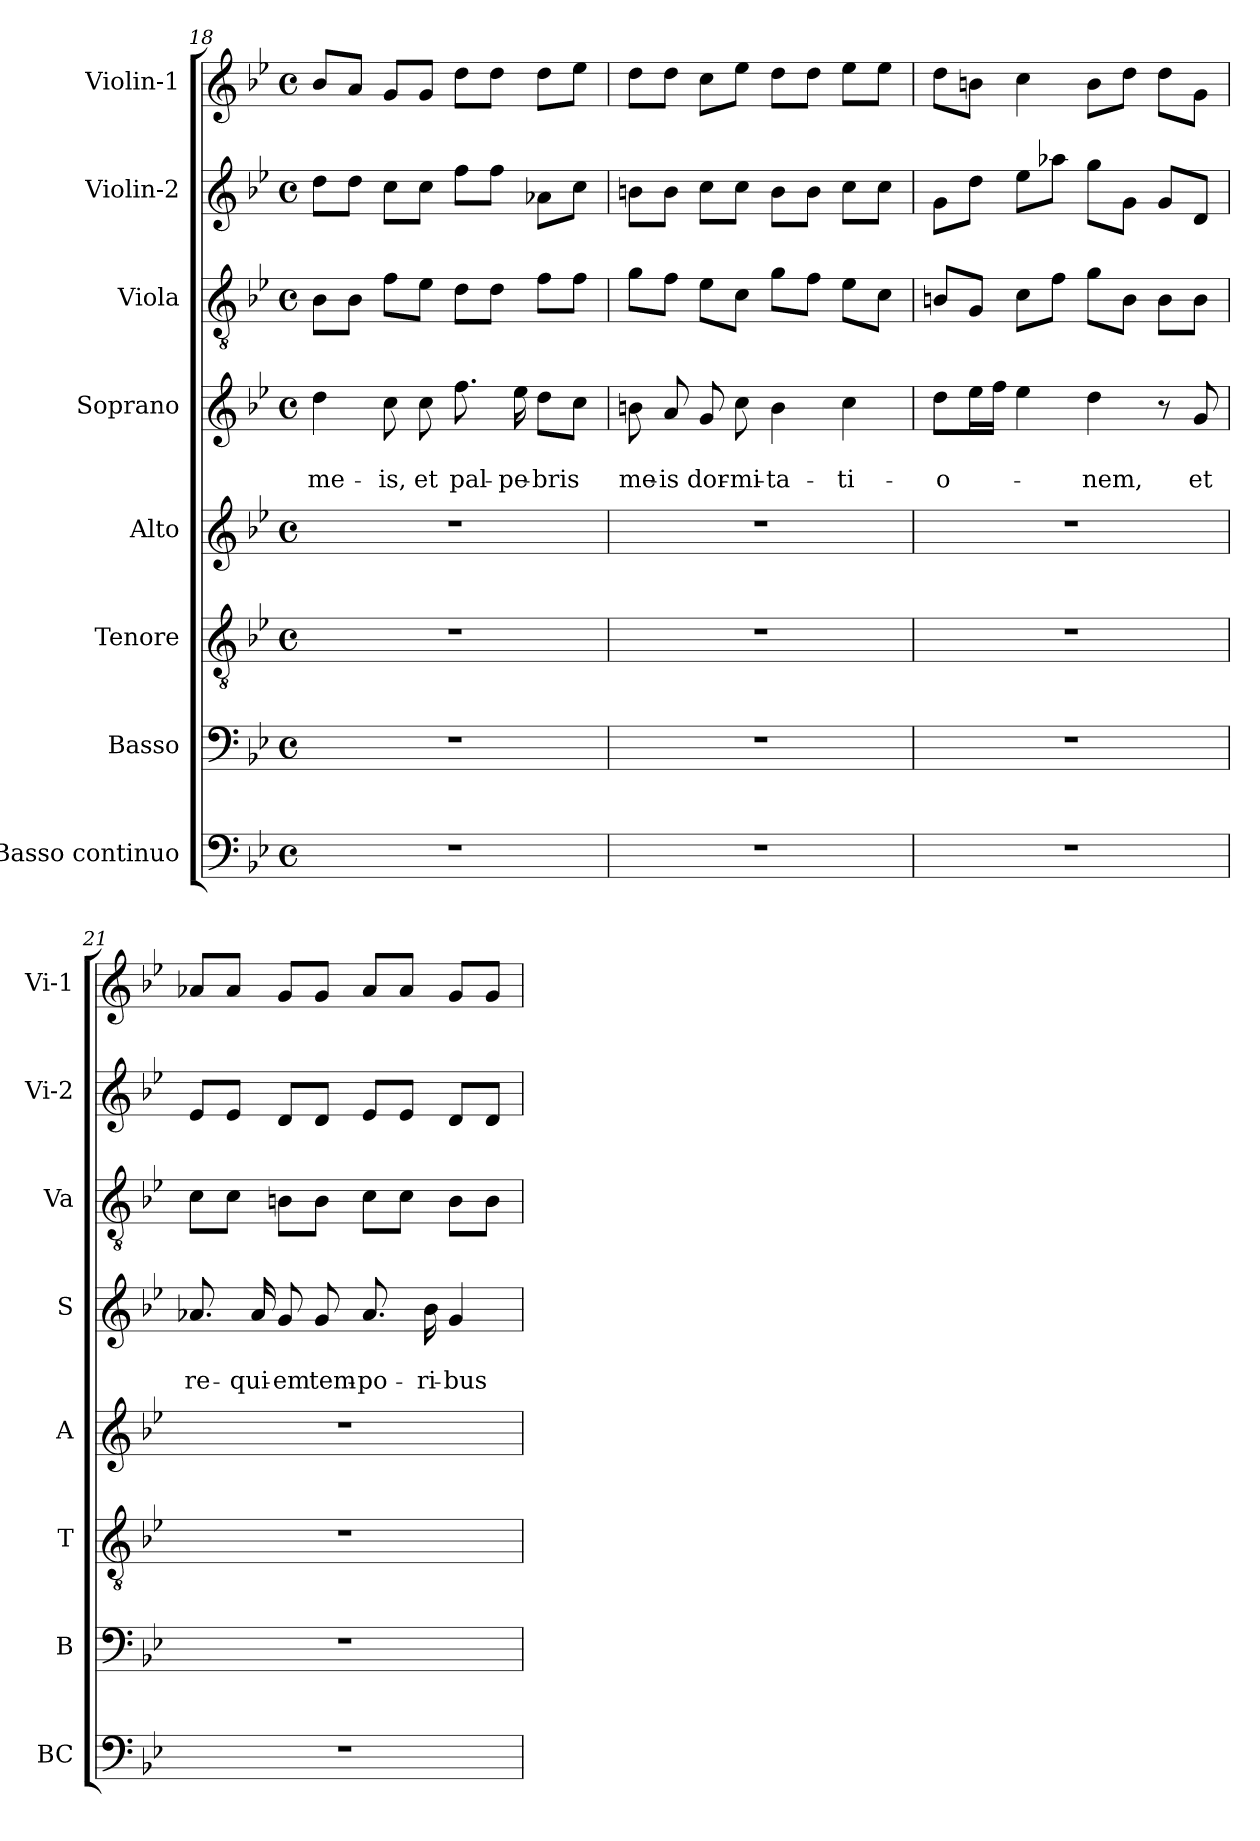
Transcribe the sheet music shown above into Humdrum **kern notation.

**kern	**kern	**kern	**kern	**kern	**text	**text	**kern	**kern	**kern
*part8	*part7	*part6	*part5	*part4	*part4	*part4	*part3	*part2	*part1
*staff8	*staff7	*staff6	*staff5	*staff4	*staff4	*staff4	*staff3	*staff2	*staff1
*I"Basso continuo	*I"Basso	*I"Tenore	*I"Alto	*I"Soprano	*	*	*I"Viola	*I"Violin-2	*I"Violin-1
*I'BC	*I'B	*I'T	*I'A	*I'S	*	*	*I'Va	*I'Vi-2	*I'Vi-1
*clefF4	*clefF4	*clefGv2	*clefG2	*clefG2	*	*	*clefGv2	*clefG2	*clefG2
*k[b-e-]	*k[b-e-]	*k[b-e-]	*k[b-e-]	*k[b-e-]	*	*	*k[b-e-]	*k[b-e-]	*k[b-e-]
*B-:	*B-:	*B-:	*B-:	*B-:	*	*	*B-:	*B-:	*B-:
*M4/4	*M4/4	*M4/4	*M4/4	*M4/4	*	*	*M4/4	*M4/4	*M4/4
*met(c)	*met(c)	*met(c)	*met(c)	*met(c)	*	*	*met(c)	*met(c)	*met(c)
=18	=18	=18	=18	=18	=18	=18	=18	=18	=18
!	!	!	!	!	!	!LO:LY:b	!	!	!
1r	1r	1r	1r	4dd\	.	me-	8B-\L	8dd\L	8b-/L
.	.	.	.	.	.	.	8B-\J	8dd\J	8a/J
!	!	!	!	!	!	!LO:LY:b	!	!	!
.	.	.	.	8cc\	.	-is,	8f\L	8cc\L	8g/L
!	!	!	!	!	!	!LO:LY:b	!	!	!
.	.	.	.	8cc\	.	et	8e-\J	8cc\J	8g/J
!	!	!	!	!	!	!LO:LY:b	!	!	!
.	.	.	.	8.ff\	.	pal-	8d\L	8ff\L	8dd\L
.	.	.	.	.	.	.	8d\J	8ff\J	8dd\J
!	!	!	!	!	!	!LO:LY:b	!	!	!
.	.	.	.	16ee-\	.	-pe-	.	.	.
!	!	!	!	!	!	!LO:LY:b	!	!	!
.	.	.	.	8dd\L	.	-bris	8f\L	8a-X\L	8dd\L
.	.	.	.	8cc\J	.	.	8f\J	8cc\J	8ee-\J
=19	=19	=19	=19	=19	=19	=19	=19	=19	=19
!	!	!	!	!	!	!LO:LY:b	!	!	!
1r	1r	1r	1r	8bn\	.	me-	8g\L	8bn\L	8dd\L
!	!	!	!	!	!	!LO:LY:b	!	!	!
.	.	.	.	8a/	.	-is	8f\J	8b\J	8dd\J
!	!	!	!	!	!	!LO:LY:b	!	!	!
.	.	.	.	8g/	.	dor-	8e-\L	8cc\L	8cc\L
!	!	!	!	!	!	!LO:LY:b	!	!	!
.	.	.	.	8cc\	.	-mi-	8c\J	8cc\J	8ee-\J
!	!	!	!	!	!	!LO:LY:b	!	!	!
.	.	.	.	4b\	.	-ta-	8g\L	8b\L	8dd\L
.	.	.	.	.	.	.	8f\J	8b\J	8dd\J
!	!	!	!	!	!	!LO:LY:b	!	!	!
.	.	.	.	4cc\	.	-ti-	8e-\L	8cc\L	8ee-\L
.	.	.	.	.	.	.	8c\J	8cc\J	8ee-\J
!!LO:PB:g=z
=20	=20	=20	=20	=20	=20	=20	=20	=20	=20
!	!	!	!	!	!	!LO:LY:b	!	!	!
1r	1r	1r	1r	8dd\L	.	-o-	8Bn/L	8g\L	8dd\L
.	.	.	.	16ee-\L	.	.	8G/J	8dd\J	8bn\J
.	.	.	.	16ff\JJ	.	.	.	.	.
.	.	.	.	4ee-\	.	.	8c\L	8ee-\L	4cc\
.	.	.	.	.	.	.	8f\J	8aa-X\J	.
!	!	!	!	!	!	!LO:LY:b	!	!	!
.	.	.	.	4dd\	.	-nem,	8g\L	8gg\L	8b\L
.	.	.	.	.	.	.	8B\J	8g\J	8dd\J
.	.	.	.	8r	.	.	8B\L	8g/L	8dd\L
!	!	!	!	!	!	!LO:LY:b	!	!	!
.	.	.	.	8g/	.	et	8B\J	8d/J	8g\J
=21	=21	=21	=21	=21	=21	=21	=21	=21	=21
!	!	!	!	!	!	!LO:LY:b	!	!	!
1r	1r	1r	1r	8.a-X/	.	re-	8c\L	8e-/L	8a-X/L
.	.	.	.	.	.	.	8c\J	8e-/J	8a-/J
!	!	!	!	!	!	!LO:LY:b	!	!	!
.	.	.	.	16a-/	.	-qui-	.	.	.
!	!	!	!	!	!	!LO:LY:b	!	!	!
.	.	.	.	8g/	.	-em	8Bn\L	8d/L	8g/L
!	!	!	!	!	!	!LO:LY:b	!	!	!
.	.	.	.	8g/	.	tem-	8B\J	8d/J	8g/J
!	!	!	!	!	!	!LO:LY:b	!	!	!
.	.	.	.	8.a-/	.	-po-	8c\L	8e-/L	8a-/L
.	.	.	.	.	.	.	8c\J	8e-/J	8a-/J
!	!	!	!	!	!	!LO:LY:b	!	!	!
.	.	.	.	16b-\	.	-ri-	.	.	.
!	!	!	!	!	!	!LO:LY:b	!	!	!
.	.	.	.	4g/	.	-bus	8B\L	8d/L	8g/L
.	.	.	.	.	.	.	8B\J	8d/J	8g/J
=	=	=	=	=	=	=	=	=	=
*-	*-	*-	*-	*-	*-	*-	*-	*-	*-
